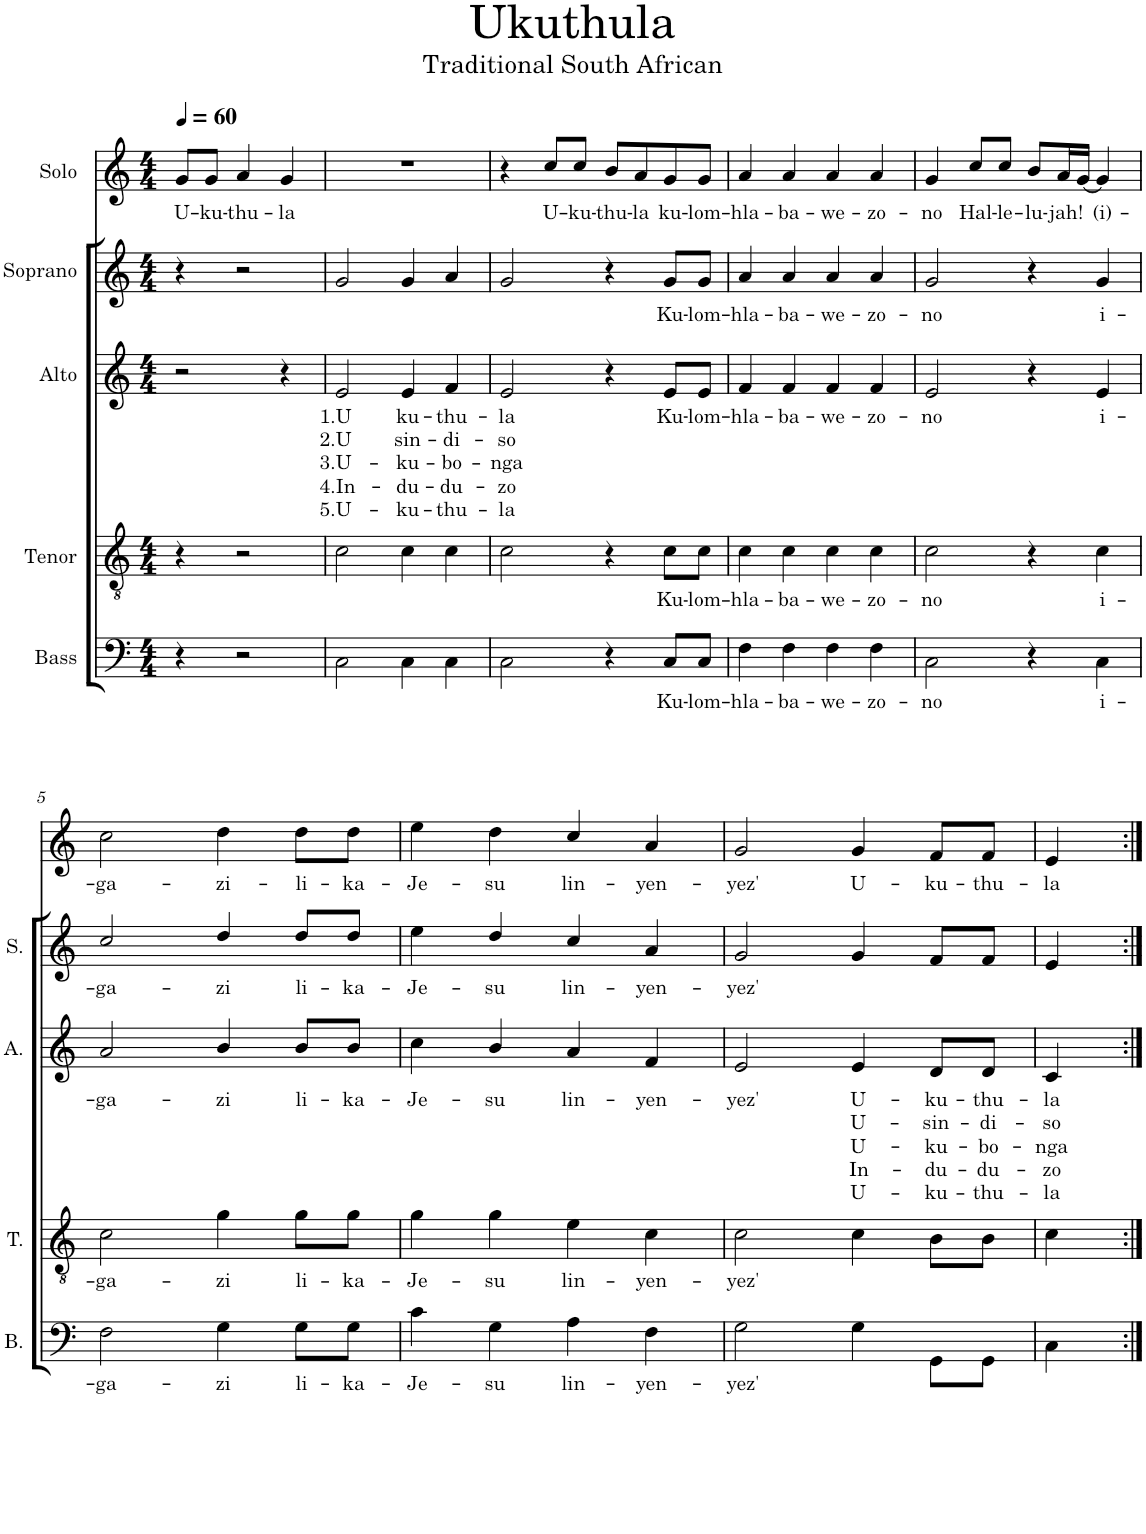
**kern	**text	**kern	**text	**kern	**text	**text	**text	**text	**text	**kern	**text	**kern	**text
*part5	*part5	*part4	*part4	*part3	*part3	*part3	*part3	*part3	*part3	*part2	*part2	*part1	*part1
*staff5	*staff5	*staff4	*staff4	*staff3	*staff3	*staff3	*staff3	*staff3	*staff3	*staff2	*staff2	*staff1	*staff1
*I"Bass	*	*I"Tenor	*	*I"Alto	*	*	*	*	*	*I"Soprano	*	*I"Solo	*
*I'B.	*	*I'T.	*	*I'A.	*	*	*	*	*	*I'S.	*	*	*
*clefF4	*	*clefGv2	*	*clefG2	*	*	*	*	*	*clefG2	*	*clefG2	*
*k[]	*	*k[]	*	*k[]	*	*	*	*	*	*k[]	*	*k[]	*
*M4/4	*	*M4/4	*	*M4/4	*	*	*	*	*	*M4/4	*	*M4/4	*
*MM60	*	*MM60	*	*MM60	*	*	*	*	*	*MM60	*	*MM60	*
=	=	=	=	=	=	=	=	=	=	=	=	=	=
!	!	!	!	!	!	!	!	!	!	!	!	!	!LO:LY:b
4r	.	4r	.	2r	.	.	.	.	.	4r	.	8g/L	U-
!	!	!	!	!	!	!	!	!	!	!	!	!	!LO:LY:b
.	.	.	.	.	.	.	.	.	.	.	.	8g/J	-ku-
!	!	!	!	!	!	!	!	!	!	!	!	!	!LO:LY:b
2r	.	2r	.	.	.	.	.	.	.	2r	.	4a/	-thu-
!	!	!	!	!	!	!	!	!	!	!	!	!	!LO:LY:b
.	.	.	.	4r	.	.	.	.	.	.	.	4g/	-la
=1	=1	=1	=1	=1	=1	=1	=1	=1	=1	=1	=1	=1	=1
!	!	!	!	!	!LO:LY:b	!LO:LY:b	!LO:LY:b	!LO:LY:b	!LO:LY:b	!	!	!	!
2C\	.	2c\	.	2e/	1.U	2.U	3.U-	4.In-	5.U-	2g/	.	1r	.
!	!	!	!	!	!LO:LY:b	!LO:LY:b	!LO:LY:b	!LO:LY:b	!LO:LY:b	!	!	!	!
4C\	.	4c\	.	4e/	ku-	sin-	-ku-	-du-	-ku-	4g/	.	.	.
!	!	!	!	!	!LO:LY:b	!LO:LY:b	!LO:LY:b	!LO:LY:b	!LO:LY:b	!	!	!	!
4C\	.	4c\	.	4f/	-thu-	-di-	-bo-	-du-	-thu-	4a/	.	.	.
=2	=2	=2	=2	=2	=2	=2	=2	=2	=2	=2	=2	=2	=2
!	!	!	!	!	!LO:LY:b	!LO:LY:b	!LO:LY:b	!LO:LY:b	!LO:LY:b	!	!	!	!
2C\	.	2c\	.	2e/	-la	-so	-nga	-zo	-la	2g/	.	4r	.
!	!	!	!	!	!	!	!	!	!	!	!	!	!LO:LY:b
.	.	.	.	.	.	.	.	.	.	.	.	8cc/L	U-
!	!	!	!	!	!	!	!	!	!	!	!	!	!LO:LY:b
.	.	.	.	.	.	.	.	.	.	.	.	8cc/J	-ku-
!	!	!	!	!	!	!	!	!	!	!	!	!	!LO:LY:b
4r	.	4r	.	4r	.	.	.	.	.	4r	.	8b/L	-thu-
!	!	!	!	!	!	!	!	!	!	!	!	!	!LO:LY:b
.	.	.	.	.	.	.	.	.	.	.	.	8a/	-la
!	!LO:LY:b	!	!LO:LY:b	!	!LO:LY:b	!	!	!	!	!	!LO:LY:b	!	!LO:LY:b
8C/L	Ku-	8c\L	Ku-	8e/L	Ku-	.	.	.	.	8g/L	Ku-	8g/	ku-
!	!LO:LY:b	!	!LO:LY:b	!	!LO:LY:b	!	!	!	!	!	!LO:LY:b	!	!LO:LY:b
8C/J	-lom-	8c\J	-lom-	8e/J	-lom-	.	.	.	.	8g/J	-lom-	8g/J	-lom-
=3	=3	=3	=3	=3	=3	=3	=3	=3	=3	=3	=3	=3	=3
!	!LO:LY:b	!	!LO:LY:b	!	!LO:LY:b	!	!	!	!	!	!LO:LY:b	!	!LO:LY:b
4F\	-hla-	4c\	-hla-	4f/	-hla-	.	.	.	.	4a/	-hla-	4a/	-hla-
!	!LO:LY:b	!	!LO:LY:b	!	!LO:LY:b	!	!	!	!	!	!LO:LY:b	!	!LO:LY:b
4F\	-ba-	4c\	-ba-	4f/	-ba-	.	.	.	.	4a/	-ba-	4a/	-ba-
!	!LO:LY:b	!	!LO:LY:b	!	!LO:LY:b	!	!	!	!	!	!LO:LY:b	!	!LO:LY:b
4F\	-we-	4c\	-we-	4f/	-we-	.	.	.	.	4a/	-we-	4a/	-we-
!	!LO:LY:b	!	!LO:LY:b	!	!LO:LY:b	!	!	!	!	!	!LO:LY:b	!	!LO:LY:b
4F\	-zo-	4c\	-zo-	4f/	-zo-	.	.	.	.	4a/	-zo-	4a/	-zo-
=4	=4	=4	=4	=4	=4	=4	=4	=4	=4	=4	=4	=4	=4
!	!LO:LY:b	!	!LO:LY:b	!	!LO:LY:b	!	!	!	!	!	!LO:LY:b	!	!LO:LY:b
2C\	-no	2c\	-no	2e/	-no	.	.	.	.	2g/	-no	4g/	-no
!	!	!	!	!	!	!	!	!	!	!	!	!	!LO:LY:b
.	.	.	.	.	.	.	.	.	.	.	.	8cc/L	Hal-
!	!	!	!	!	!	!	!	!	!	!	!	!	!LO:LY:b
.	.	.	.	.	.	.	.	.	.	.	.	8cc/J	-le-
!	!	!	!	!	!	!	!	!	!	!	!	!	!LO:LY:b
4r	.	4r	.	4r	.	.	.	.	.	4r	.	8b/L	-lu-
!	!	!	!	!	!	!	!	!	!	!	!	!	!LO:LY:b
.	.	.	.	.	.	.	.	.	.	.	.	16a/L	jah!
.	.	.	.	.	.	.	.	.	.	.	.	[16g/JJ	.
!	!LO:LY:b	!	!LO:LY:b	!	!LO:LY:b	!	!	!	!	!	!LO:LY:b	!	!LO:LY:b
4C\	i-	4c\	i-	4e/	i-	.	.	.	.	4g/	i-	4g/]	(i)-
!!LO:LB:g=z
=5	=5	=5	=5	=5	=5	=5	=5	=5	=5	=5	=5	=5	=5
!	!LO:LY:b	!	!LO:LY:b	!	!LO:LY:b	!	!	!	!	!	!LO:LY:b	!	!LO:LY:b
2F\	-ga-	2c\	-ga-	2a/	-ga-	.	.	.	.	2cc/	-ga-	2cc\	-ga-
!	!LO:LY:b	!	!LO:LY:b	!	!LO:LY:b	!	!	!	!	!	!LO:LY:b	!	!LO:LY:b
4G\	-zi	4g\	-zi	4b/	-zi	.	.	.	.	4dd/	-zi	4dd\	-zi-
!	!LO:LY:b	!	!LO:LY:b	!	!LO:LY:b	!	!	!	!	!	!LO:LY:b	!	!LO:LY:b
8G\L	li-	8g\L	li-	8b/L	li-	.	.	.	.	8dd/L	li-	8dd\L	-li-
!	!LO:LY:b	!	!LO:LY:b	!	!LO:LY:b	!	!	!	!	!	!LO:LY:b	!	!LO:LY:b
8G\J	-ka-	8g\J	-ka-	8b/J	-ka-	.	.	.	.	8dd/J	-ka-	8dd\J	-ka-
=6	=6	=6	=6	=6	=6	=6	=6	=6	=6	=6	=6	=6	=6
!	!LO:LY:b	!	!LO:LY:b	!	!LO:LY:b	!	!	!	!	!	!LO:LY:b	!	!LO:LY:b
4c\	-Je-	4g\	-Je-	4cc\	-Je-	.	.	.	.	4ee\	-Je-	4ee\	-Je-
!	!LO:LY:b	!	!LO:LY:b	!	!LO:LY:b	!	!	!	!	!	!LO:LY:b	!	!LO:LY:b
4G\	-su	4g\	-su	4b/	-su	.	.	.	.	4dd/	-su	4dd\	-su
!	!LO:LY:b	!	!LO:LY:b	!	!LO:LY:b	!	!	!	!	!	!LO:LY:b	!	!LO:LY:b
4A\	lin-	4e\	lin-	4a/	lin-	.	.	.	.	4cc/	lin-	4cc/	lin-
!	!LO:LY:b	!	!LO:LY:b	!	!LO:LY:b	!	!	!	!	!	!LO:LY:b	!	!LO:LY:b
4F\	-yen-	4c\	-yen-	4f/	-yen-	.	.	.	.	4a/	-yen-	4a/	-yen-
=7	=7	=7	=7	=7	=7	=7	=7	=7	=7	=7	=7	=7	=7
!	!LO:LY:b	!	!LO:LY:b	!	!LO:LY:b	!	!	!	!	!	!LO:LY:b	!	!LO:LY:b
2G\	-yez'	2c\	-yez'	2e/	-yez'	.	.	.	.	2g/	-yez'	2g/	-yez'
!	!	!	!	!	!LO:LY:b	!LO:LY:b	!LO:LY:b	!LO:LY:b	!LO:LY:b	!	!	!	!LO:LY:b
4G\	.	4c\	.	4e/	U-	U-	U-	In-	U-	4g/	.	4g/	U-
!	!	!	!	!	!LO:LY:b	!LO:LY:b	!LO:LY:b	!LO:LY:b	!LO:LY:b	!	!	!	!LO:LY:b
8GG\L	.	8B\L	.	8d/L	-ku-	-sin-	-ku-	-du-	-ku-	8f/L	.	8f/L	-ku-
!	!	!	!	!	!LO:LY:b	!LO:LY:b	!LO:LY:b	!LO:LY:b	!LO:LY:b	!	!	!	!LO:LY:b
8GG\J	.	8B\J	.	8d/J	-thu-	-di-	-bo-	-du-	-thu-	8f/J	.	8f/J	-thu-
=8	=8	=8	=8	=8	=8	=8	=8	=8	=8	=8	=8	=8	=8
!	!	!	!	!	!LO:LY:b	!LO:LY:b	!LO:LY:b	!LO:LY:b	!LO:LY:b	!	!	!	!LO:LY:b
4C\	.	4c\	.	4c/	-la	-so	-nga	-zo	-la	4e/	.	4e/	-la
=:|!	=:|!	=:|!	=:|!	=:|!	=:|!	=:|!	=:|!	=:|!	=:|!	=:|!	=:|!	=:|!	=:|!
*-	*-	*-	*-	*-	*-	*-	*-	*-	*-	*-	*-	*-	*-
